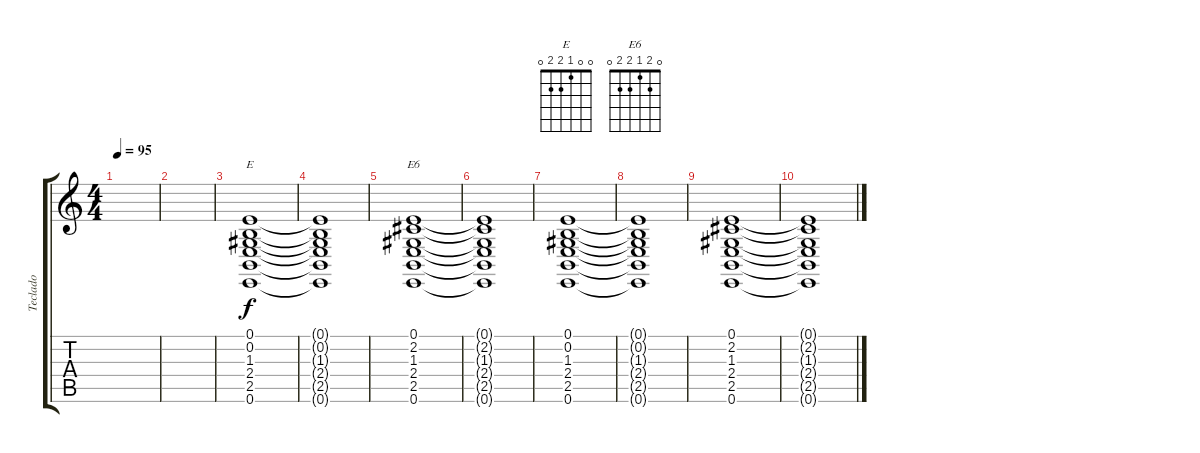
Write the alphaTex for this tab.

\track ("Teclado" "Teclado") {instrument voiceoohs}
\staff {score tabs}
\tuning (E4 B3 G3 D3 A2 E2) {hide}
\chord ("E" 0 0 1 2 2 0)
\chord ("E6" 0 2 1 2 2 0)
\ts (4 4)
\tempo 95
\clef g2
\ks c
|
|
(0.1 0.2 1.3 2.4 2.5 0.6).1{ch "E"} |
(0.1{t} 0.2{t} 1.3{t} 2.4{t} 2.5{t} 0.6{t}).1 |
(0.1 2.2 1.3 2.4 2.5 0.6).1{ch "E6"} |
(0.1{t} 2.2{t} 1.3{t} 2.4{t} 2.5{t} 0.6{t}).1 |
(0.1 0.2 1.3 2.4 2.5 0.6).1 |
(0.1{t} 0.2{t} 1.3{t} 2.4{t} 2.5{t} 0.6{t}).1 |
(0.1 2.2 1.3 2.4 2.5 0.6).1 |
(0.1{t} 2.2{t} 1.3{t} 2.4{t} 2.5{t} 0.6{t}).1
